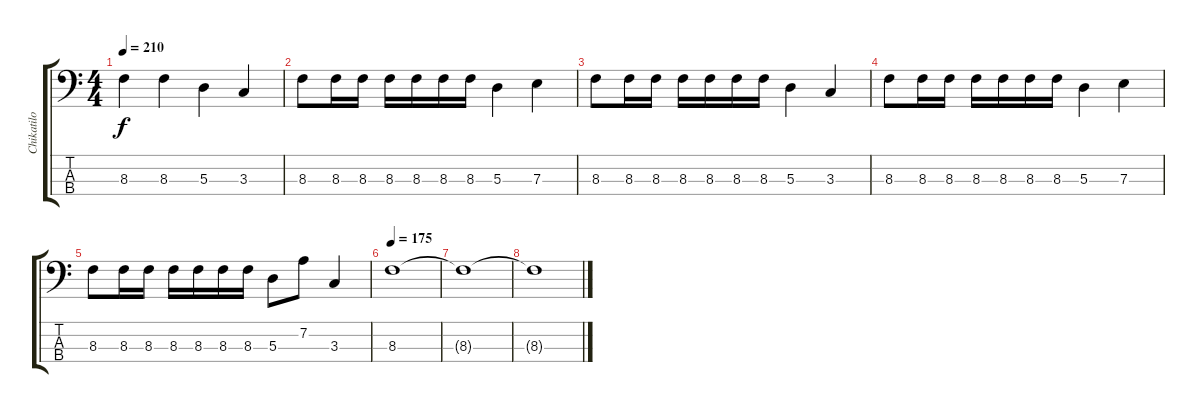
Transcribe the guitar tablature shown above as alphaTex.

\track ("Chikatilo" "Chikatilo") {instrument electricbasspick}
\staff {score tabs}
\tuning (G2 D2 A1 E1) {hide}
\ts (4 4)
\tempo 210
\clef f4
\ks c
8.3.4{dy f} 8.3.4 5.3.4 3.3.4 |
8.3.8 8.3.16 8.3.16 8.3.16 8.3.16 8.3.16 8.3.16 5.3.4 7.3.4 |
8.3.8 8.3.16 8.3.16 8.3.16 8.3.16 8.3.16 8.3.16 5.3.4 3.3.4 |
8.3.8 8.3.16 8.3.16 8.3.16 8.3.16 8.3.16 8.3.16 5.3.4 7.3.4 |
8.3.8 8.3.16 8.3.16 8.3.16 8.3.16 8.3.16 8.3.16 5.3.8 7.2.8 3.3.4 |
\tempo 175
8.3.1 |
8.3{t}.1 |
8.3{t}.1
